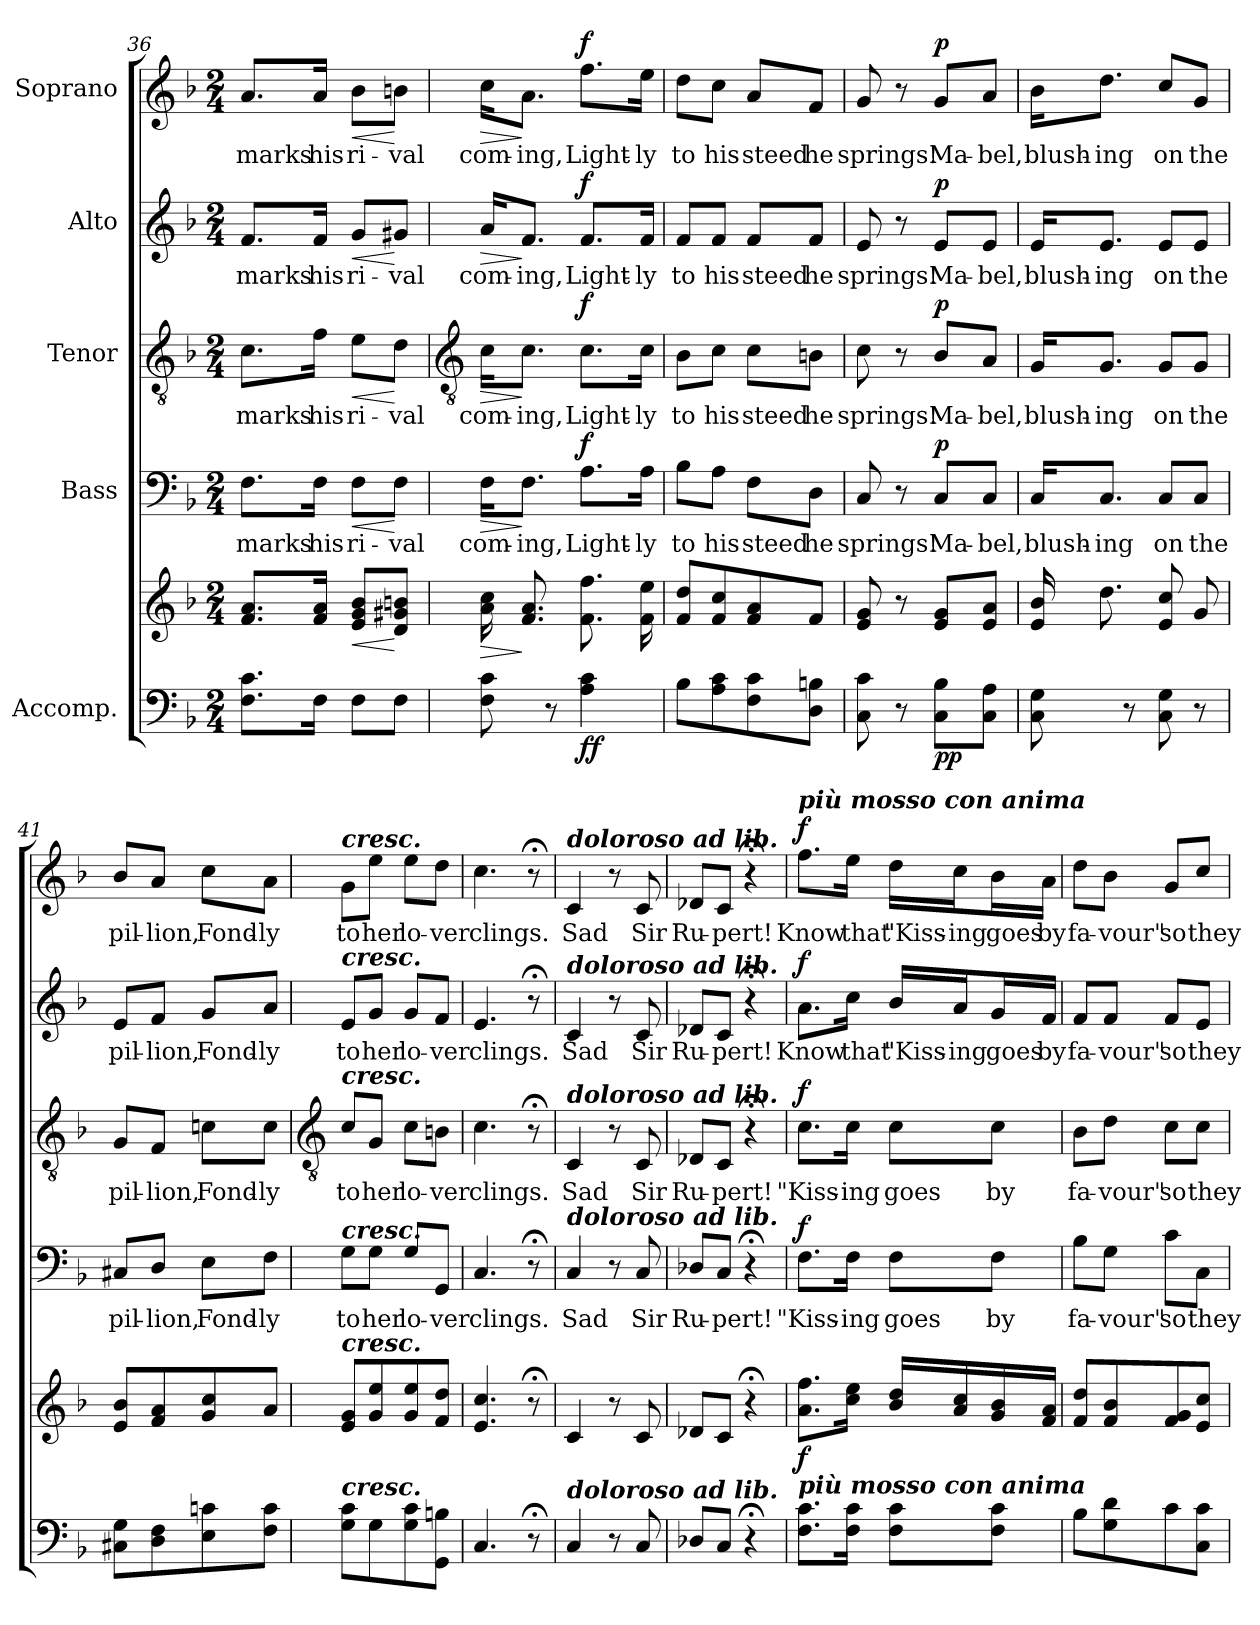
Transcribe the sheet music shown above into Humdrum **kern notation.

**kern	**kern	**dynam	**kern	**text	**dynam	**kern	**text	**dynam	**kern	**text	**dynam	**kern	**text	**dynam
*part5	*part5	*part5	*part4	*part4	*part4	*part3	*part3	*part3	*part2	*part2	*part2	*part1	*part1	*part1
*staff6	*staff5	*staff5/6	*staff4	*staff4	*staff4	*staff3	*staff3	*staff3	*staff2	*staff2	*staff2	*staff1	*staff1	*staff1
*I"Accomp.	*	*	*I"Bass	*	*	*I"Tenor	*	*	*I"Alto	*	*	*I"Soprano	*	*
*clefF4	*clefG2	*	*clefF4	*	*	*clefGv2	*	*	*clefG2	*	*	*clefG2	*	*
*k[b-]	*k[b-]	*	*k[b-]	*	*	*k[b-]	*	*	*k[b-]	*	*	*k[b-]	*	*
*F:	*F:	*	*F:	*	*	*F:	*	*	*F:	*	*	*F:	*	*
*M2/4	*M2/4	*	*M2/4	*	*	*M2/4	*	*	*M2/4	*	*	*M2/4	*	*
=36	=36	=36	=36	=36	=36	=36	=36	=36	=36	=36	=36	=36	=36	=36
!	!	!	!	!LO:LY:b	!	!	!LO:LY:b	!	!	!LO:LY:b	!	!	!LO:LY:b	!
8.F 8.cL	8.f 8.aL	.	8.F\L	marks	.	8.c\L	marks	.	8.f/L	marks	.	8.a/L	marks	.
!	!	!	!	!LO:LY:b	!	!	!LO:LY:b	!	!	!LO:LY:b	!	!	!LO:LY:b	!
16FJ	16f 16aJ	.	16F\Jk	his	.	16f\Jk	his	.	16f/Jk	his	.	16a/Jk	his	.
!	!	!LO:HP:b	!	!LO:LY:b	!LO:HP:b	!	!LO:LY:b	!LO:HP:b	!	!LO:LY:b	!LO:HP:b	!	!LO:LY:b	!LO:HP:b
8FL	8e 8g 8b-L	<	8F\L	ri-	<	8e\L	ri-	<	8g/L	ri-	<	8b-\L	ri-	<
!	!	!	!	!LO:LY:b	!	!	!LO:LY:b	!	!	!LO:LY:b	!	!	!LO:LY:b	!
8FJ	8d 8g#X 8bnJ	[	8F\J	-val	[	8d\J	-val	[	8g#X/J	-val	[	8bn\J	-val	[
!!LO:LB:g=z
=37	=37	=37	=37	=37	=37	=37	=37	=37	=37	=37	=37	=37	=37	=37
*	*	*	*	*	*	*clefGv2	*	*	*	*	*	*	*	*
!	!	!LO:HP:b	!	!LO:LY:b	!LO:HP:b	!	!LO:LY:b	!LO:HP:b	!	!LO:LY:b	!LO:HP:b	!	!LO:LY:b	!LO:HP:b
8F 8c	16a 16ccLL	>	16F\KL	com-	>	16c\KL	com-	>	16a/KL	com-	>	16cc\KL	com-	>
!	!	!	!	!LO:LY:b	!	!	!LO:LY:b	!	!	!LO:LY:b	!	!	!LO:LY:b	!
.	8.f 8.aJ	]	8.F\J	-ing,	]	8.c\J	-ing,	]	8.f/J	-ing,	]	8.a\J	-ing,	]
8r	.	.	.	.	.	.	.	.	.	.	.	.	.	.
!	!	!LO:DY:b=2	!	!LO:LY:b	!	!	!LO:LY:b	!	!	!LO:LY:b	!	!	!LO:LY:b	!
!	!	!LO:DY:n=1:b	!	!	!LO:DY:b	!	!	!LO:DY:b	!	!	!LO:DY:b	!	!	!LO:DY:b
4A 4c	8.f 8.ffL	f f	8.A\L	Light-	f	8.c\L	Light-	f	8.f/L	Light-	f	8.ff\L	Light-	f
!	!	!	!	!LO:LY:b	!	!	!LO:LY:b	!	!	!LO:LY:b	!	!	!LO:LY:b	!
.	16f 16eeJ	.	16A\Jk	-ly	.	16c\Jk	-ly	.	16f/Jk	-ly	.	16ee\Jk	-ly	.
=38	=38	=38	=38	=38	=38	=38	=38	=38	=38	=38	=38	=38	=38	=38
!	!	!	!	!LO:LY:b	!	!	!LO:LY:b	!	!	!LO:LY:b	!	!	!LO:LY:b	!
8B-L	8f 8ddL	.	8B-\L	to	.	8B-\L	to	.	8f/L	to	.	8dd\L	to	.
!	!	!	!	!LO:LY:b	!	!	!LO:LY:b	!	!	!LO:LY:b	!	!	!LO:LY:b	!
8A 8c	8f 8cc	.	8A\J	his	.	8c\J	his	.	8f/J	his	.	8cc\J	his	.
!	!	!	!	!LO:LY:b	!	!	!LO:LY:b	!	!	!LO:LY:b	!	!	!LO:LY:b	!
8F 8c	8f 8a	.	8F\L	steed	.	8c\L	steed	.	8f/L	steed	.	8a/L	steed	.
!	!	!	!	!LO:LY:b	!	!	!LO:LY:b	!	!	!LO:LY:b	!	!	!LO:LY:b	!
8D 8BnJ	8fJ	.	8D\J	he	.	8Bn\J	he	.	8f/J	he	.	8f/J	he	.
=39	=39	=39	=39	=39	=39	=39	=39	=39	=39	=39	=39	=39	=39	=39
!	!	!	!	!LO:LY:b	!	!	!LO:LY:b	!	!	!LO:LY:b	!	!	!LO:LY:b	!
8C 8c	8e 8g	.	8C	springs!	.	8c	springs!	.	8e	springs!	.	8g	springs!	.
8r	8r	.	8r	.	.	8r	.	.	8r	.	.	8r	.	.
!	!	!LO:DY:b=2	!	!LO:LY:b	!	!	!LO:LY:b	!	!	!LO:LY:b	!	!	!LO:LY:b	!
!	!	!LO:DY:n=1:b	!	!	!LO:DY:b	!	!	!LO:DY:b	!	!	!LO:DY:b	!	!	!LO:DY:b
8C 8B-L	8e 8gL	p p	8C/L	Ma-	p	8B-/L	Ma-	p	8e/L	Ma-	p	8g/L	Ma-	p
!	!	!	!	!LO:LY:b	!	!	!LO:LY:b	!	!	!LO:LY:b	!	!	!LO:LY:b	!
8C 8AJ	8e 8aJ	.	8C/J	-bel,	.	8A/J	-bel,	.	8e/J	-bel,	.	8a/J	-bel,	.
=40	=40	=40	=40	=40	=40	=40	=40	=40	=40	=40	=40	=40	=40	=40
!	!	!	!	!LO:LY:b	!	!	!LO:LY:b	!	!	!LO:LY:b	!	!	!LO:LY:b	!
8C 8G	16e 16b-LL	.	16C/KL	blush-	.	16G/KL	blush-	.	16e/KL	blush-	.	16b-\KL	blush-	.
!	!	!	!	!LO:LY:b	!	!	!LO:LY:b	!	!	!LO:LY:b	!	!	!LO:LY:b	!
.	8.ddJ	.	8.C/J	-ing	.	8.G/J	-ing	.	8.e/J	-ing	.	8.dd\J	-ing	.
8r	.	.	.	.	.	.	.	.	.	.	.	.	.	.
!	!	!	!	!LO:LY:b	!	!	!LO:LY:b	!	!	!LO:LY:b	!	!	!LO:LY:b	!
8C 8G	8e 8ccL	.	8C/L	on	.	8G/L	on	.	8e/L	on	.	8cc/L	on	.
!	!	!	!	!LO:LY:b	!	!	!LO:LY:b	!	!	!LO:LY:b	!	!	!LO:LY:b	!
8r	8gJ	.	8C/J	the	.	8G/J	the	.	8e/J	the	.	8g/J	the	.
=41	=41	=41	=41	=41	=41	=41	=41	=41	=41	=41	=41	=41	=41	=41
!	!	!	!	!LO:LY:b	!	!	!LO:LY:b	!	!	!LO:LY:b	!	!	!LO:LY:b	!
8C#X 8GL	8e/ 8b-/L	.	8C#X/L	pil-	.	8G/L	pil-	.	8e/L	pil-	.	8b-/L	pil-	.
!	!	!	!	!LO:LY:b	!	!	!LO:LY:b	!	!	!LO:LY:b	!	!	!LO:LY:b	!
8D 8F	8f 8a	.	8D/J	-lion,	.	8F/J	-lion,	.	8f/J	-lion,	.	8a/J	-lion,	.
!	!	!	!	!LO:LY:b	!	!	!LO:LY:b	!	!	!LO:LY:b	!	!	!LO:LY:b	!
8E 8cn	8g 8cc	.	8E\L	Fond-	.	8cn\L	Fond-	.	8g/L	Fond-	.	8cc\L	Fond-	.
!	!	!	!	!LO:LY:b	!	!	!LO:LY:b	!	!	!LO:LY:b	!	!	!LO:LY:b	!
8F 8cJ	8aJ	.	8F\J	-ly	.	8c\J	-ly	.	8a/J	-ly	.	8a\J	-ly	.
!!LO:LB:g=z
=42	=42	=42	=42	=42	=42	=42	=42	=42	=42	=42	=42	=42	=42	=42
*	*	*	*	*	*	*clefGv2	*	*	*	*	*	*	*	*
!	!	!	!	!	!	!	!	!	!	!	!	!LO:TX:a:Bi:t=cresc.	!	!
!	!	!	!	!	!	!	!	!	!LO:TX:a:Bi:t=cresc.	!	!	!	!	!
!	!	!	!	!	!	!LO:TX:a:Bi:t=cresc.	!	!	!	!	!	!	!	!
!	!	!	!LO:TX:a:Bi:t=cresc.	!	!	!	!	!	!	!	!	!	!	!
!	!LO:TX:a:Bi:t=cresc.	!	!	!	!	!	!	!	!	!	!	!	!	!
!LO:TX:a:Bi:t=cresc.	!	!	!	!	!	!	!	!	!	!	!	!	!	!
!	!	!	!	!LO:LY:b	!	!	!LO:LY:b	!	!	!LO:LY:b	!	!	!LO:LY:b	!
8G 8cL	8e 8gL	.	8G\L	to	.	8c/L	to	.	8e/L	to	.	8g\L	to	.
!	!	!	!	!LO:LY:b	!	!	!LO:LY:b	!	!	!LO:LY:b	!	!	!LO:LY:b	!
8G	8g 8ee	.	8G\J	her	.	8G/J	her	.	8g/J	her	.	8ee\J	her	.
!	!	!	!	!LO:LY:b	!	!	!LO:LY:b	!	!	!LO:LY:b	!	!	!LO:LY:b	!
8G 8c	8g 8ee	.	8G/L	lo-	.	8c\L	lo-	.	8g/L	lo-	.	8ee\L	lo-	.
!	!	!	!	!LO:LY:b	!	!	!LO:LY:b	!	!	!LO:LY:b	!	!	!LO:LY:b	!
8GG 8BnJ	8f 8ddJ	.	8GG/J	-ver	.	8Bn\J	-ver	.	8f/J	-ver	.	8dd\J	-ver	.
=43	=43	=43	=43	=43	=43	=43	=43	=43	=43	=43	=43	=43	=43	=43
!	!	!	!	!LO:LY:b	!	!	!LO:LY:b	!	!	!LO:LY:b	!	!	!LO:LY:b	!
4.C	4.e 4.cc	.	4.C	clings.	.	4.c	clings.	.	4.e	clings.	.	4.cc	clings.	.
8r;<	8r;<	.	8r;<	.	.	8r;<	.	.	8r;<	.	.	8r;<	.	.
=44	=44	=44	=44	=44	=44	=44	=44	=44	=44	=44	=44	=44	=44	=44
!	!	!	!	!	!	!	!	!	!	!	!	!LO:TX:a:Bi:t=doloroso ad lib.	!	!
!	!	!	!	!	!	!	!	!	!LO:TX:a:Bi:t=doloroso ad lib.	!	!	!	!	!
!	!	!	!	!	!	!LO:TX:a:Bi:t=doloroso ad lib.	!	!	!	!	!	!	!	!
!	!	!	!LO:TX:a:Bi:t=doloroso ad lib.	!	!	!	!	!	!	!	!	!	!	!
!LO:TX:a:Bi:t=doloroso ad lib.	!	!	!	!	!	!	!	!	!	!	!	!	!	!
!	!	!	!	!LO:LY:b	!	!	!LO:LY:b	!	!	!LO:LY:b	!	!	!LO:LY:b	!
4C	4c	.	4C	Sad	.	4C	Sad	.	4c	Sad	.	4c	Sad	.
8r	8r	.	8r	.	.	8r	.	.	8r	.	.	8r	.	.
!	!	!	!	!LO:LY:b	!	!	!LO:LY:b	!	!	!LO:LY:b	!	!	!LO:LY:b	!
8C	8c	.	8C	Sir	.	8C	Sir	.	8c	Sir	.	8c	Sir	.
=45	=45	=45	=45	=45	=45	=45	=45	=45	=45	=45	=45	=45	=45	=45
!	!	!	!	!LO:LY:b	!	!	!LO:LY:b	!	!	!LO:LY:b	!	!	!LO:LY:b	!
8D-XL	8d-XL	.	8D-X/L	Ru-	.	8D-X/L	Ru-	.	8d-X/L	Ru-	.	8d-X/L	Ru-	.
!	!	!	!	!LO:LY:b	!	!	!LO:LY:b	!	!	!LO:LY:b	!	!	!LO:LY:b	!
8CJ	8cJ	.	8C/J	-pert!	.	8C/J	-pert!	.	8c/J	-pert!	.	8c/J	-pert!	.
4r;<	4r;<	.	4r;<	.	.	4r;<	.	.	4r;<	.	.	4r;<	.	.
=46	=46	=46	=46	=46	=46	=46	=46	=46	=46	=46	=46	=46	=46	=46
!	!	!	!	!	!	!	!	!	!	!	!	!LO:TX:a:Bi:t=più mosso con anima	!	!
!LO:TX:a:Bi:t=più mosso con anima	!	!	!	!	!	!	!	!	!	!	!	!	!	!
!	!	!LO:DY:b	!	!LO:LY:b	!LO:DY:b	!	!LO:LY:b	!LO:DY:b	!	!LO:LY:b	!LO:DY:b	!	!LO:LY:b	!LO:DY:b
8.F 8.cL	8.a 8.ffL	f	8.F\L	"Kiss-	f	8.c\L	"Kiss-	f	8.a\L	Know	f	8.ff\L	Know	f
!	!	!	!	!LO:LY:b	!	!	!LO:LY:b	!	!	!LO:LY:b	!	!	!LO:LY:b	!
16F 16cJ	16cc 16eeJ	.	16F\Jk	-ing	.	16c\Jk	-ing	.	16cc\Jk	that	.	16ee\Jk	that	.
!	!	!	!	!LO:LY:b	!	!	!LO:LY:b	!	!	!LO:LY:b	!	!	!LO:LY:b	!
8F 8cL	16b- 16ddLL	.	8F\L	goes	.	8c\L	goes	.	16b-/LL	"Kiss-	.	16dd\LL	"Kiss-	.
!	!	!	!	!	!	!	!	!	!	!LO:LY:b	!	!	!LO:LY:b	!
.	16a 16cc	.	.	.	.	.	.	.	16a/J	-ing	.	16cc\J	-ing	.
!	!	!	!	!LO:LY:b	!	!	!LO:LY:b	!	!	!LO:LY:b	!	!	!LO:LY:b	!
8F 8cJ	16g 16b-	.	8F\J	by	.	8c\J	by	.	16g/L	goes	.	16b-\L	goes	.
!	!	!	!	!	!	!	!	!	!	!LO:LY:b	!	!	!LO:LY:b	!
.	16f 16aJJ	.	.	.	.	.	.	.	16f/JJ	by	.	16a\JJ	by	.
=47	=47	=47	=47	=47	=47	=47	=47	=47	=47	=47	=47	=47	=47	=47
!	!	!	!	!LO:LY:b	!	!	!LO:LY:b	!	!	!LO:LY:b	!	!	!LO:LY:b	!
8B-L	8f 8ddL	.	8B-\L	fa-	.	8B-\L	fa-	.	8f/L	fa-	.	8dd\L	fa-	.
!	!	!	!	!LO:LY:b	!	!	!LO:LY:b	!	!	!LO:LY:b	!	!	!LO:LY:b	!
8G 8d	8f 8b-	.	8G\J	-vour"	.	8d\J	-vour"	.	8f/J	-vour"	.	8b-\J	-vour"	.
!	!	!	!	!LO:LY:b	!	!	!LO:LY:b	!	!	!LO:LY:b	!	!	!LO:LY:b	!
8c	8f 8g	.	8c\L	so	.	8c\L	so	.	8f/L	so	.	8g/L	so	.
!	!	!	!	!LO:LY:b	!	!	!LO:LY:b	!	!	!LO:LY:b	!	!	!LO:LY:b	!
8C 8cJ	8e 8ccJ	.	8C\J	they	.	8c\J	they	.	8e/J	they	.	8cc/J	they	.
=	=	=	=	=	=	=	=	=	=	=	=	=	=	=
*-	*-	*-	*-	*-	*-	*-	*-	*-	*-	*-	*-	*-	*-	*-
